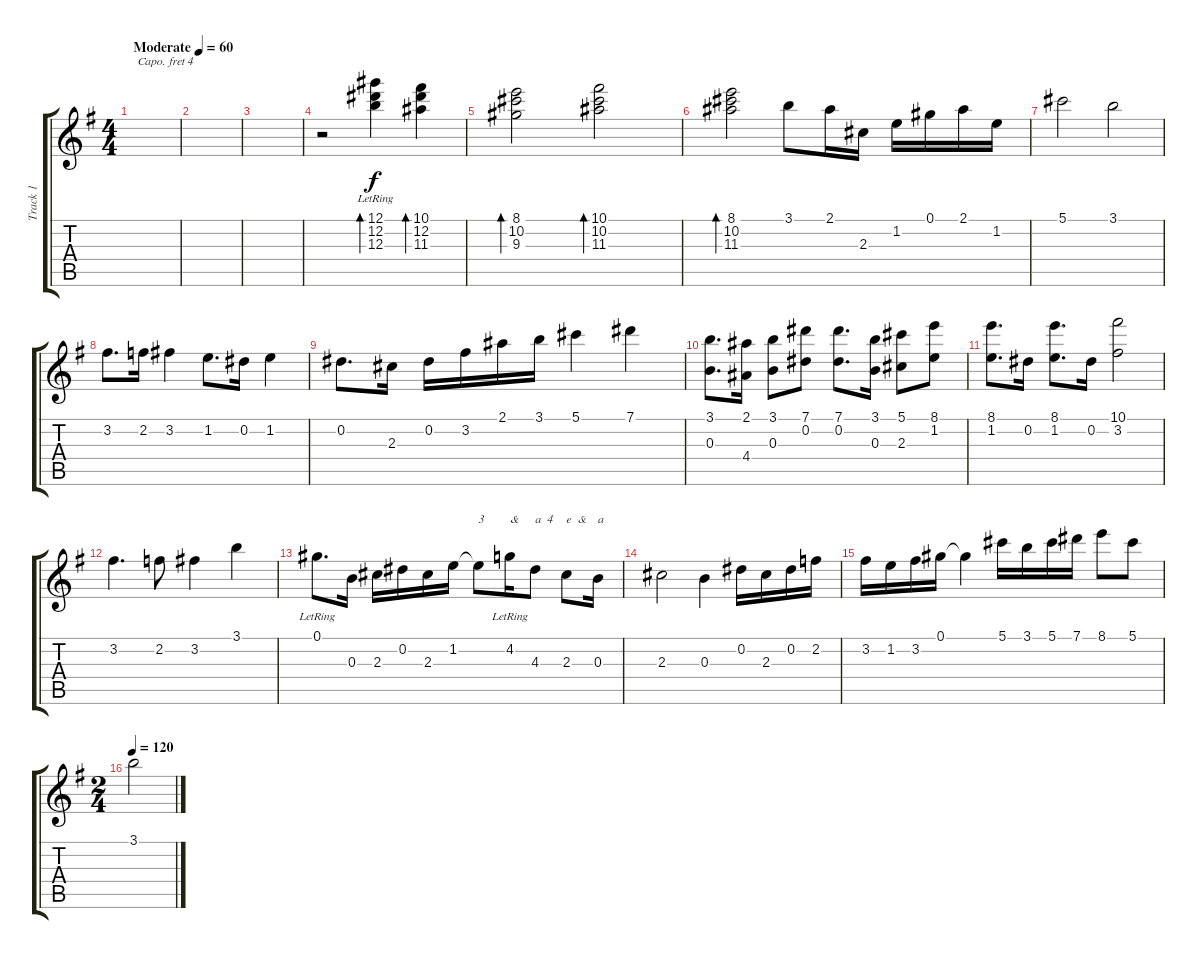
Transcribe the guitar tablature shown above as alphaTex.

\track ("Track 1" "Track 1") {instrument acousticguitarnylon}
\staff {score tabs}
\capo 4
\tuning (E4 B3 G3 D3 A2 E2) {hide}
\ts (4 4)
\tempo (60 "Moderate")
\clef g2
\ks g
|
|
|
r.2 (12.1 12.2 12.3{lr}).4{bd 120} (10.1 12.2 11.3).4{bd 120} |
(8.1 10.2 9.3).2{bd 240} (10.1 10.2 11.3).2{bd 240} |
(8.1 10.2 11.3).2{bd 60 dy f} 3.1.8 2.1.16 2.3.16 1.2.16 0.1.16 2.1.16 1.2.16 |
5.1.2 3.1.2 |
3.2.8{d} 2.2.16 3.2.4 1.2.8{d} 0.2.16 1.2.4 |
0.2.8{d} 2.3.16 0.2.16 3.2.16 2.1.16 3.1.16 5.1.4 7.1.4 |
(3.1 0.3).8{d} (2.1 4.4).16 (3.1 0.3).8 (7.1 0.2).8 (7.1 0.2).8{d} (3.1 0.3).16 (5.1 2.3).8 (8.1 1.2).8 |
(8.1 1.2).8{d} 0.2.16 (8.1 1.2).8{d} 0.2.16 (10.1 3.2).2 |
3.2.4{d} 2.2.8 3.2.4 3.1.4 |
0.1{lr}.8{d} 0.3.16 2.3.16 0.2.16 2.3.16 1.2.16 1.2{t}.8{txt "3"} 4.2{lr}.16{txt "&"} 4.3.8{txt "a  4"} 2.3.8{txt "e  &"} 0.3.16{txt "a"} |
2.3.2 0.3.4 0.2.16 2.3.16 0.2.16 2.2.16 |
3.2.16 1.2.16 3.2.16 0.1.16 0.1{t}.4 5.1.16 3.1.16 5.1.16 7.1.16 8.1.8 5.1.8 |
\ts (2 4)
\tempo 120
3.1.2
